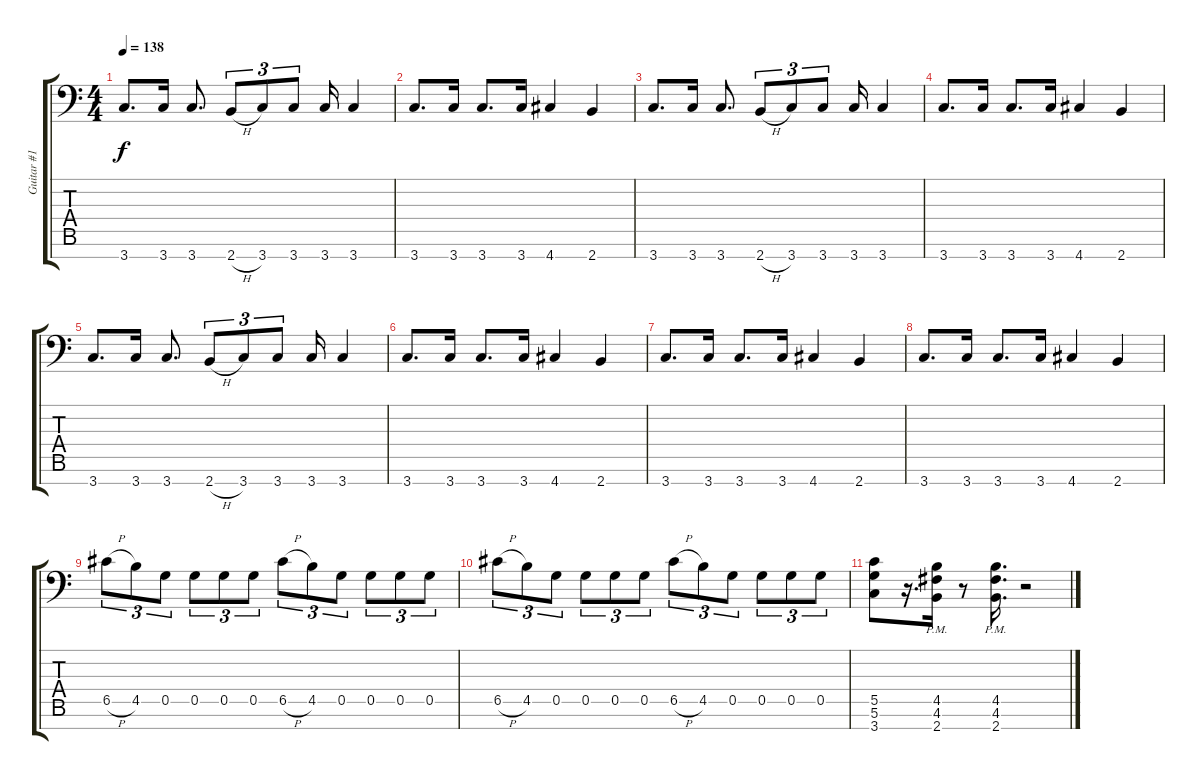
\track ("Guitar #1" "Guitar #1") {instrument distortionguitar}
\staff {score tabs}
\tuning (D4 A3 F3 C3 G2 D2 A1) {hide}
\ts (4 4)
\tempo 138
\clef f4
\ks c
3.7.8{d dy f} 3.7.16 3.7.8{d} 2.7{h}.8{tu (3 2)} 3.7.8{tu (3 2)} 3.7.8{tu (3 2)} 3.7.16 3.7.4 |
3.7.8{d} 3.7.16 3.7.8{d} 3.7.16 4.7.4 2.7.4 |
3.7.8{d} 3.7.16 3.7.8{d} 2.7{h}.8{tu (3 2)} 3.7.8{tu (3 2)} 3.7.8{tu (3 2)} 3.7.16 3.7.4 |
3.7.8{d} 3.7.16 3.7.8{d} 3.7.16 4.7.4 2.7.4 |
3.7.8{d} 3.7.16 3.7.8{d} 2.7{h}.8{tu (3 2)} 3.7.8{tu (3 2)} 3.7.8{tu (3 2)} 3.7.16 3.7.4 |
3.7.8{d} 3.7.16 3.7.8{d} 3.7.16 4.7.4 2.7.4 |
3.7.8{d} 3.7.16 3.7.8{d} 3.7.16 4.7.4 2.7.4 |
3.7.8{d} 3.7.16 3.7.8{d} 3.7.16 4.7.4 2.7.4 |
6.5{h}.8{tu (3 2)} 4.5.8{tu (3 2)} 0.5.8{tu (3 2)} 0.5.8{tu (3 2)} 0.5.8{tu (3 2)} 0.5.8{tu (3 2)} 6.5{h}.8{tu (3 2)} 4.5.8{tu (3 2)} 0.5.8{tu (3 2)} 0.5.8{tu (3 2)} 0.5.8{tu (3 2)} 0.5.8{tu (3 2)} |
6.5{h}.8{tu (3 2)} 4.5.8{tu (3 2)} 0.5.8{tu (3 2)} 0.5.8{tu (3 2)} 0.5.8{tu (3 2)} 0.5.8{tu (3 2)} 6.5{h}.8{tu (3 2)} 4.5.8{tu (3 2)} 0.5.8{tu (3 2)} 0.5.8{tu (3 2)} 0.5.8{tu (3 2)} 0.5.8{tu (3 2)} |
(5.5 5.6 3.7).8 r.16{d} (4.5{pm} 4.6{pm} 2.7{pm}).16 r.8 (4.5{pm} 4.6{pm} 2.7{pm}).16{d} r.2
